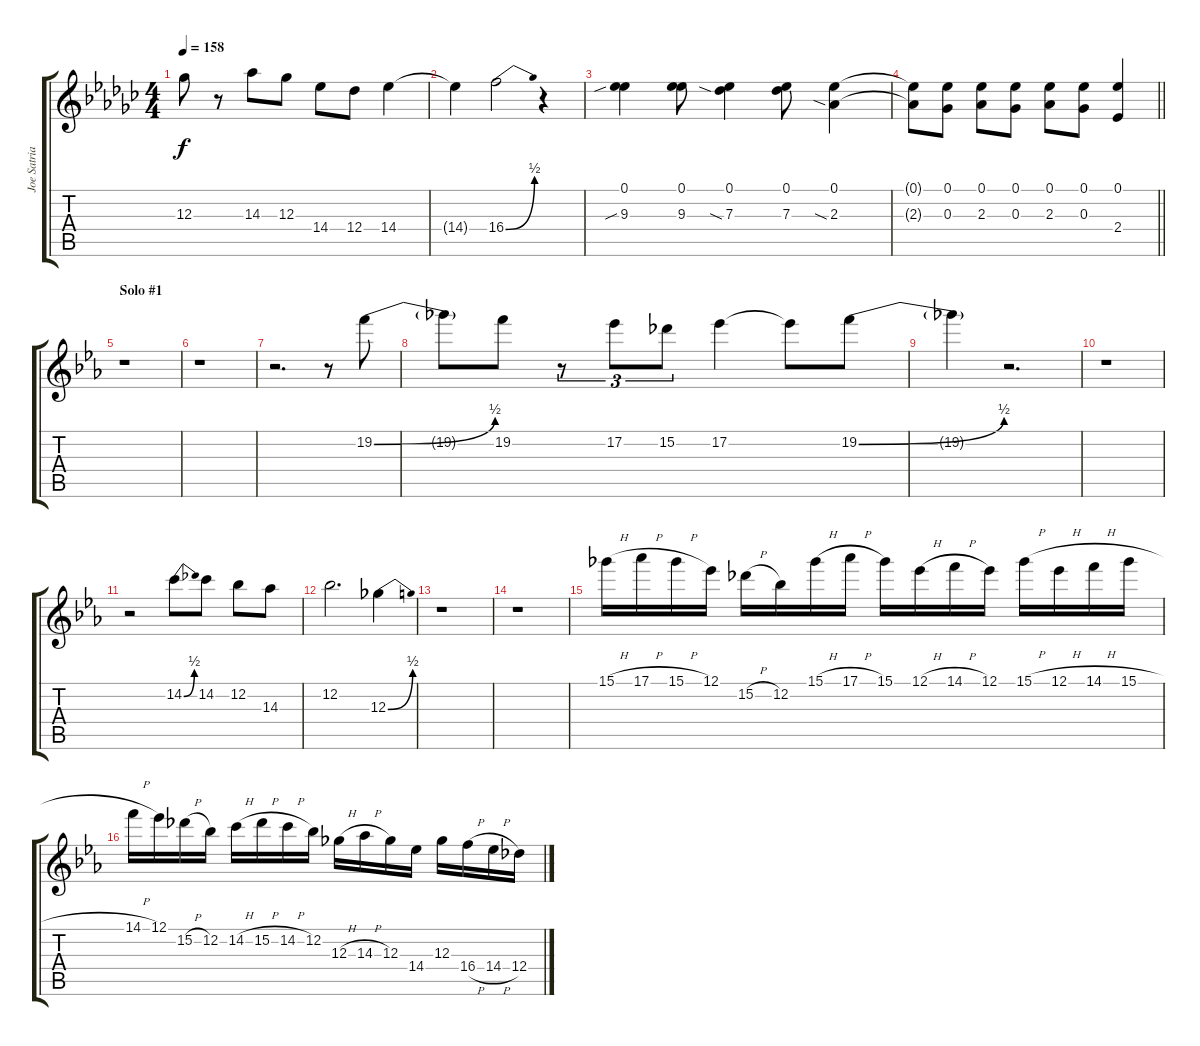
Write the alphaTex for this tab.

\track ("Joe Satriani (Guitar)" "Joe Satria") {instrument overdrivenguitar}
\staff {score tabs}
\tuning (Eb4 Bb3 Gb3 Db3 Ab2 Eb2) {hide}
\ts (4 4)
\tempo 158
\clef g2
\ks gb
12.3.8{dy f} r.8 14.3.8 12.3.8 14.4.8 12.4.8 14.4.4 |
14.4{t}.4 16.4{be (bend 0 0 60 2)}.2 r.4 |
(0.1 9.3{sib}).4 (0.1 9.3).8 (0.1 7.3{sia}).4 (0.1 7.3).8 (0.1 2.3{sia}).4 |
\barLineRight lightlight
(0.1{t} 2.3{t}).8 (0.1 0.3).8 (0.1 2.3).8 (0.1 0.3).8 (0.1 2.3).8 (0.1 0.3).8 (0.1 2.4).4 |
\section ("" "Solo #1")
\ks eb
r.1 |
r.1 |
r.2{d} r.8 19.2{be (bend 0 0 60 2)}.8 |
19.2{t}.8 19.2.8 r.8{tu (3 2)} 17.2.8{tu (3 2)} 15.2.8{tu (3 2)} 17.2.4 17.2{t}.8 19.2{be (bend 0 0 60 2)}.8 |
19.2{t}.4 r.2{d} |
r.1 |
r.2 14.2{be (bend 0 0 60 2)}.8 14.2.8 12.2.8 14.3.8 |
12.2.2{d} 12.3{be (bend 0 0 60 2)}.4 |
r.1 |
r.1 |
15.1{h}.16 17.1{h}.16 15.1{h}.16 12.1.16 15.2{h}.16 12.2.16 15.1{h}.16 17.1{h}.16 15.1.16 12.1{h}.16 14.1{h}.16 12.1.16 15.1{h}.16 12.1{h}.16 14.1{h}.16 15.1{h}.16 |
14.1{h}.16 12.1.16 15.2{h}.16 12.2.16 14.2{h}.16 15.2{h}.16 14.2{h}.16 12.2.16 12.3{h}.16 14.3{h}.16 12.3.16 14.4.16 12.3.16 16.4{h}.16 14.4{h}.16 12.4{sl}.16
